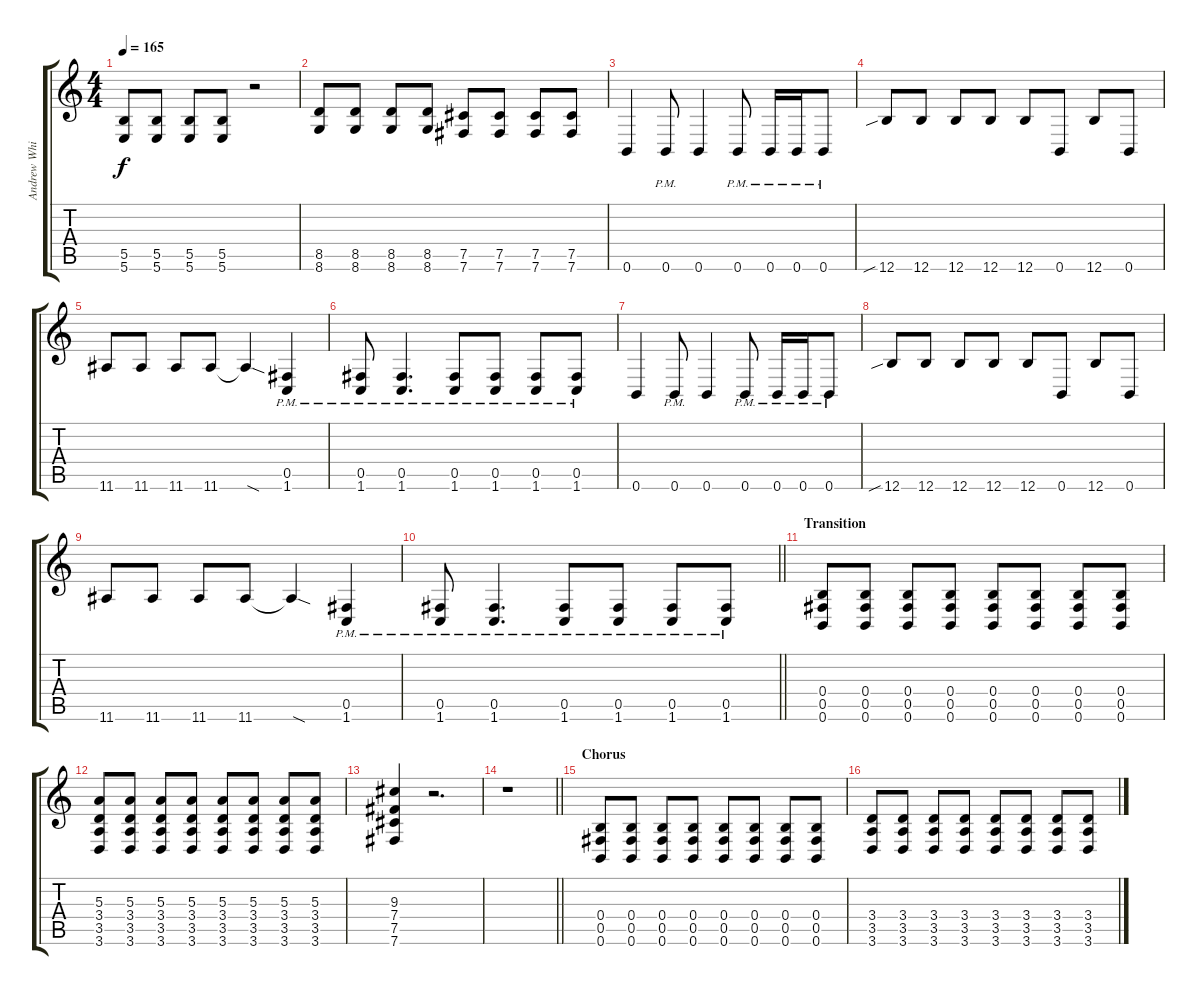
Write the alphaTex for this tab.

\track ("Andrew Whiting" "Andrew Whi") {instrument distortionguitar}
\staff {score tabs}
\tuning (Db4 Ab3 E3 B2 Gb2 B1) {hide}
\ts (4 4)
\tempo 165
\clef g2
\ks c
(5.5 5.6).8{dy f} (5.5 5.6).8 (5.5 5.6).8 (5.5 5.6).8 r.2 |
(8.5 8.6).8 (8.5 8.6).8 (8.5 8.6).8 (8.5 8.6).8 (7.5 7.6).8 (7.5 7.6).8 (7.5 7.6).8 (7.5 7.6).8 |
0.6.4 0.6{pm}.8 0.6.4 0.6{pm}.8 0.6{pm}.16 0.6{pm}.16 0.6{pm}.8 |
12.6{sib}.8 12.6.8 12.6.8 12.6.8 12.6.8 0.6.8 12.6.8 0.6.8 |
11.6.8 11.6.8 11.6.8 11.6.8 11.6{sod t}.4 (0.5{pm} 1.6{pm}).4 |
(0.5{pm} 1.6{pm}).8 (0.5{pm} 1.6{pm}).4{d} (0.5{pm} 1.6{pm}).8 (0.5{pm} 1.6{pm}).8 (0.5{pm} 1.6{pm}).8 (0.5{pm} 1.6{pm}).8 |
0.6.4 0.6{pm}.8 0.6.4 0.6{pm}.8 0.6{pm}.16 0.6{pm}.16 0.6{pm}.8 |
12.6{sib}.8 12.6.8 12.6.8 12.6.8 12.6.8 0.6.8 12.6.8 0.6.8 |
11.6.8 11.6.8 11.6.8 11.6.8 11.6{sod t}.4 (0.5{pm} 1.6{pm}).4 |
\barLineRight lightlight
(0.5{pm} 1.6{pm}).8 (0.5{pm} 1.6{pm}).4{d} (0.5{pm} 1.6{pm}).8 (0.5{pm} 1.6{pm}).8 (0.5{pm} 1.6{pm}).8 (0.5{pm} 1.6{pm}).8 |
\section ("" "Transition")
(0.4 0.5 0.6).8 (0.4 0.5 0.6).8 (0.4 0.5 0.6).8 (0.4 0.5 0.6).8 (0.4 0.5 0.6).8 (0.4 0.5 0.6).8 (0.4 0.5 0.6).8 (0.4 0.5 0.6).8 |
(5.3 3.4 3.5 3.6).8 (5.3 3.4 3.5 3.6).8 (5.3 3.4 3.5 3.6).8 (5.3 3.4 3.5 3.6).8 (5.3 3.4 3.5 3.6).8 (5.3 3.4 3.5 3.6).8 (5.3 3.4 3.5 3.6).8 (5.3 3.4 3.5 3.6).8 |
(9.3 7.4 7.5 7.6).4 r.2{d} |
\barLineRight lightlight
r.1 |
\section ("" "Chorus")
(0.4 0.5 0.6).8 (0.4 0.5 0.6).8 (0.4 0.5 0.6).8 (0.4 0.5 0.6).8 (0.4 0.5 0.6).8 (0.4 0.5 0.6).8 (0.4 0.5 0.6).8 (0.4 0.5 0.6).8 |
(3.4 3.5 3.6).8 (3.4 3.5 3.6).8 (3.4 3.5 3.6).8 (3.4 3.5 3.6).8 (3.4 3.5 3.6).8 (3.4 3.5 3.6).8 (3.4 3.5 3.6).8 (3.4 3.5 3.6).8
